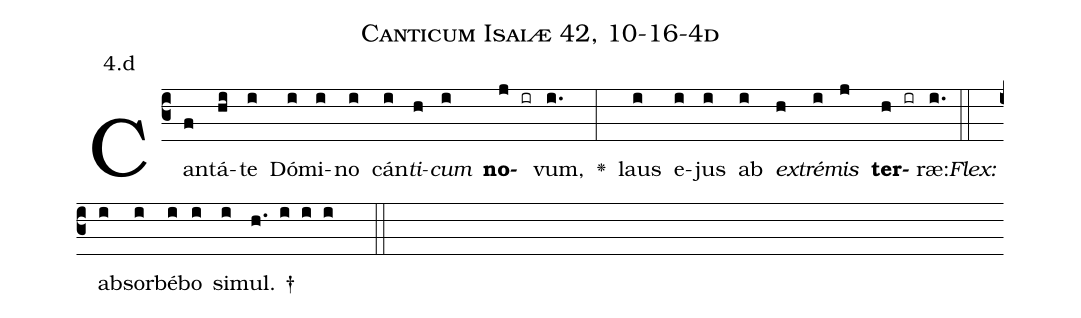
name: Canticum Isaiæ 42, 10-16-4d;
annotation: 4.d;
%%
(c3)Can(f)tá(hi)te(i) Dó(i)mi(i)no(i) cán(i)<i>ti</i>(h)<i>cum</i>(i) <b>no</b>(j ir)vum,(i.) <v>\greheightstar</v>(:) laus(i) e(i)jus(i) ab(i) <i>ex</i>(h)<i>tré</i>(i)<i>mis</i>(j) <b>ter</b>(h ir)ræ:(i.) (::)
<i>Flex:</i>()  ab(i)sor(i)bé(i)bo(i) si(i)mul. †(h. i i i  ::)

%E(i) u(h) o(i) u(j) a(h) e.(i.) (::)
